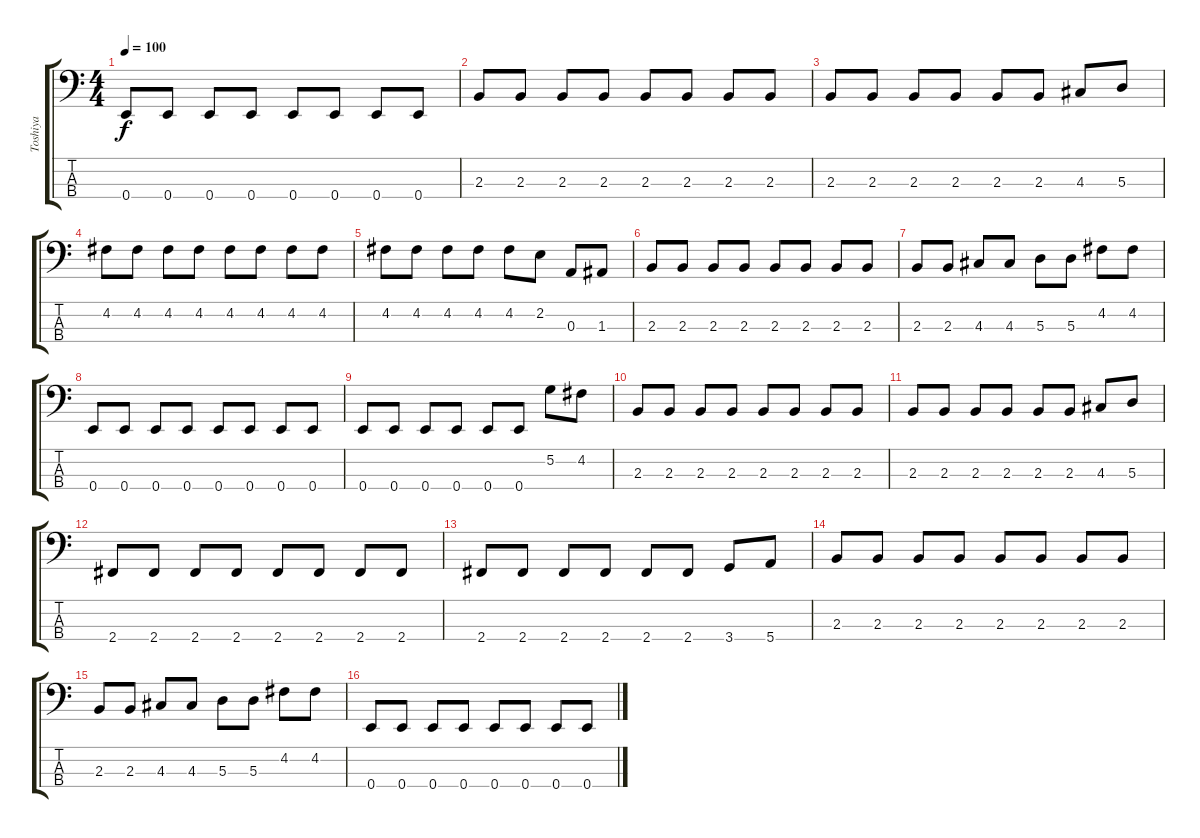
\track ("Toshiya" "Toshiya") {instrument electricbasspick}
\staff {score tabs}
\tuning (G2 D2 A1 E1) {hide}
\ts (4 4)
\tempo 100
\clef f4
\ks c
0.4.8{dy f} 0.4.8 0.4.8 0.4.8 0.4.8 0.4.8 0.4.8 0.4.8 |
2.3.8 2.3.8 2.3.8 2.3.8 2.3.8 2.3.8 2.3.8 2.3.8 |
2.3.8 2.3.8 2.3.8 2.3.8 2.3.8 2.3.8 4.3.8 5.3.8 |
4.2.8 4.2.8 4.2.8 4.2.8 4.2.8 4.2.8 4.2.8 4.2.8 |
4.2.8 4.2.8 4.2.8 4.2.8 4.2.8 2.2.8 0.3.8 1.3.8 |
2.3.8 2.3.8 2.3.8 2.3.8 2.3.8 2.3.8 2.3.8 2.3.8 |
2.3.8 2.3.8 4.3.8 4.3.8 5.3.8 5.3.8 4.2.8 4.2.8 |
0.4.8{volume 11} 0.4.8 0.4.8 0.4.8 0.4.8 0.4.8 0.4.8 0.4.8 |
0.4.8 0.4.8 0.4.8 0.4.8 0.4.8 0.4.8 5.2.8 4.2.8 |
2.3.8 2.3.8 2.3.8 2.3.8 2.3.8 2.3.8 2.3.8 2.3.8 |
2.3.8 2.3.8 2.3.8 2.3.8 2.3.8 2.3.8 4.3.8 5.3.8 |
2.4.8 2.4.8 2.4.8 2.4.8 2.4.8 2.4.8 2.4.8 2.4.8 |
2.4.8 2.4.8 2.4.8 2.4.8 2.4.8 2.4.8 3.4.8 5.4.8 |
2.3.8 2.3.8 2.3.8 2.3.8 2.3.8 2.3.8 2.3.8 2.3.8 |
2.3.8 2.3.8 4.3.8 4.3.8 5.3.8 5.3.8 4.2.8 4.2.8 |
0.4.8{volume 8} 0.4.8 0.4.8 0.4.8 0.4.8 0.4.8 0.4.8 0.4.8
